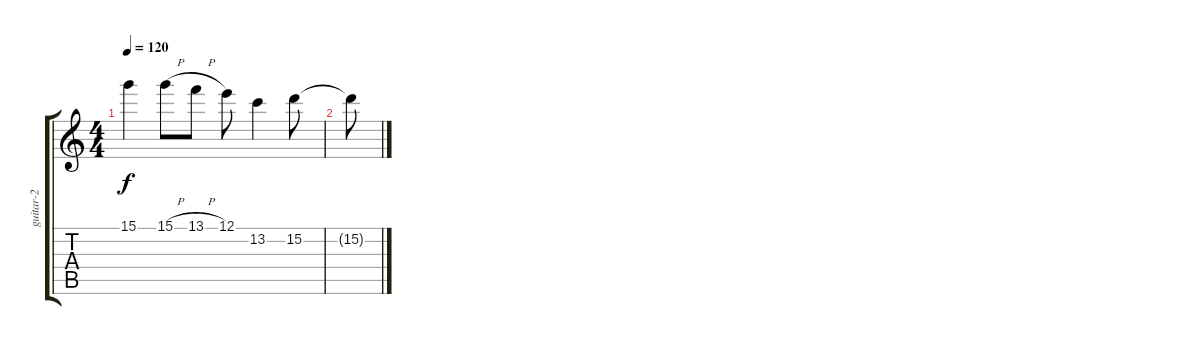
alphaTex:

\track ("guitar-2" "guitar-2") {instrument distortionguitar}
\staff {score tabs}
\tuning (E4 B3 G3 D3 A2 E2) {hide}
\ts (4 4)
\tempo 120
\clef g2
\ks c
15.1.4{dy f} 15.1{h}.8 13.1{h}.8 12.1.8 13.2.4 15.2.8 |
15.2{t}.8
